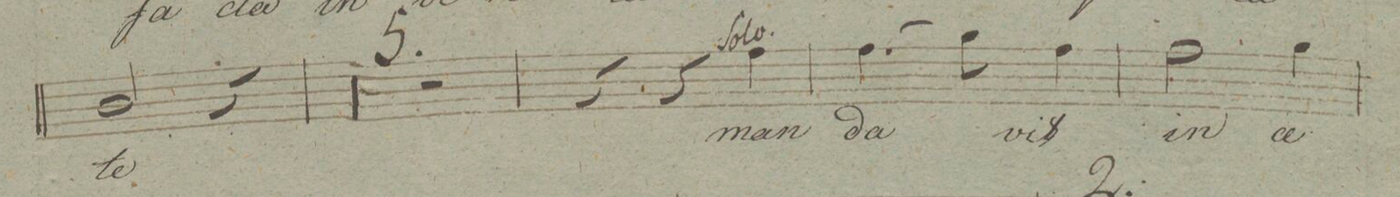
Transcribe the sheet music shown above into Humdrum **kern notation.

**kern	**text	**dynam
*I"Baſso.	*	*
*clefF4	*	*
*k[f#]	*	*
*M3/4	*	*
2D/	-te	.
4r	.	.
=72	=72	=72
0.r	.	.
=73	=73	=73
=74	=74	=74
=75	=75	=75
=76	=76	=76
2.r	.	.
=77	=77	=77
4r	.	.
4r	.	.
4A\	man-	.
=78	=78	=78
(4.A\	-da-	.
8B\)	.	.
4A\	-vit	.
=79	=79	=79
2A\	in	.
4B\	ae-	.
=80	=80	=80
*-	*-	*-
